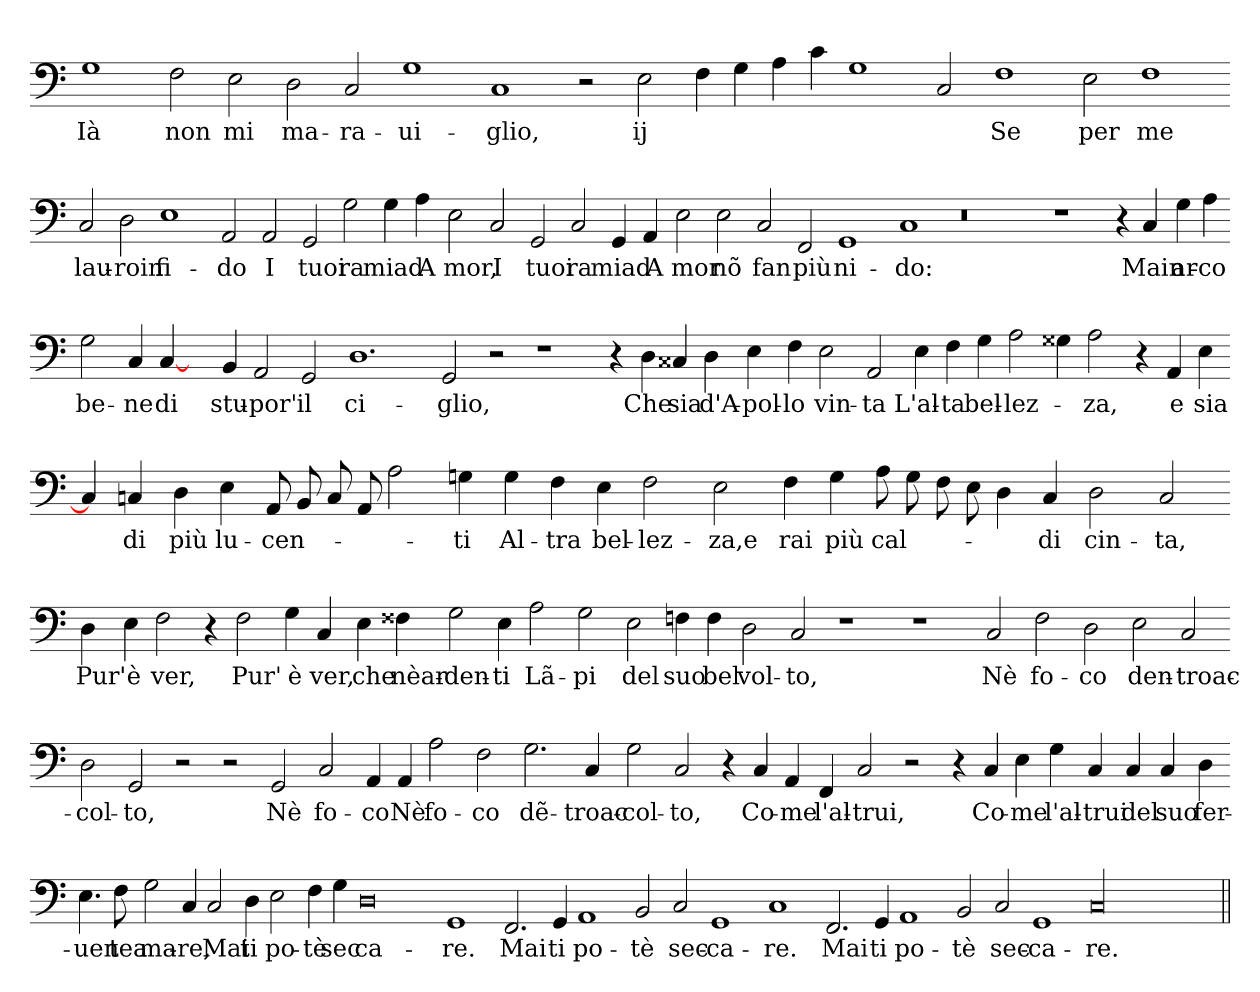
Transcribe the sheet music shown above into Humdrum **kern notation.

**kern	**text
*part1	*part1
*staff1	*staff1
*clefF4	*
*k[]	*
=	=
1G	Ià
2F	non
2E	mi
2D	ma-
2C	ra-
1G	ui-
1C	glio,
2r	.
2E	ij
4F	.
4G	.
4A	.
4c	.
1G	.
2C	.
1F	Se
2E	per
1F	me
=-	=-
2C	lau-
2D	roin-
1E	fi-
2AA	do
2AA	I
2GG	tuoi
2G	ra-
4G	miad
4A	A-
2E	mor,
2C	I
2GG	tuoi
2C	ra-
4GG	miad
4AA	A-
2E	mor
2E	nõ
2C	fan
2FF	più
1GG	ni-
1C	do:
0r	.
1r	.
4r	.
4C	Main
4G	ar-
4A	co
=-	=-
2G	be-
4C	ne
[4C	di
4ryy	.
4BB	stu-
2AA	por'
2GG	il
1.D	ci-
2GG	glio,
2r	.
1r	.
4r	.
4D	Che
4C##X	sia
4D	d'A-
4E	pol-
4F	lo
2E	vin-
2AA	ta
4E	L'al-
4F	ta
4G	bel-
2A	lez-
4G##X	.
2A	za,
4r	.
4AA	e
4E	sia
=-	=-
4C]	.
4C	di
4D	più
4E	lu-
8AA	cen-
8BB	.
8C	.
8AA	.
2A	.
4G	ti
4G	Al-
4F	tra
4E	bel-
2F	lez-
2E	za,e
4F	rai
4G	più
8A	cal-
8G	.
8F	.
8E	.
4D	.
4C	di
2D	cin-
2C	ta,
=-	=-
4D	Pur'
4E	ѐ
2F	ver,
4r	.
2F	Pur'
4G	ѐ
4C	ver,
4E	che
4F##X	nѐar-
2G	den-
4E	ti
2A	Lã-
2G	pi
2E	del
4F	suo
4F	bel
2D	vol-
2C	to,
1r	.
1r	.
2C	Nѐ
2F	fo-
2D	co
2E	den-
2C	troac-
=-	=-
2D	col-
2GG	to,
2r	.
2r	.
2GG	Nѐ
2C	fo-
4AA	co
4AA	Nѐ
2A	fo-
2F	co
2.G	dẽ-
4C	troac-
2G	col-
2C	to,
4r	.
4C	Co-
4AA	me
4FF	l'al-
2C	trui,
2r	.
4r	.
4C	Co-
4E	me
4G	l'al-
4C	trui
4C	del
4C	suo
4D	fer-
=-	=-
4.E	uen-
8F	tea-
2G	ma-
4C	re,
2C	Mai
4D	ti
2E	po-
4F	tѐ
4G	sec-
0D	ca-
1GG	re.
2.FF	Mai
4GG	ti
1AA	po-
2BB	tѐ
2C	sec-
1GG	ca-
1C	re.
2.FF	Mai
4GG	ti
1AA	po-
2BB	tѐ
2C	sec-
1GG	ca-
00C/	re.
=||	=||
*-	*-
